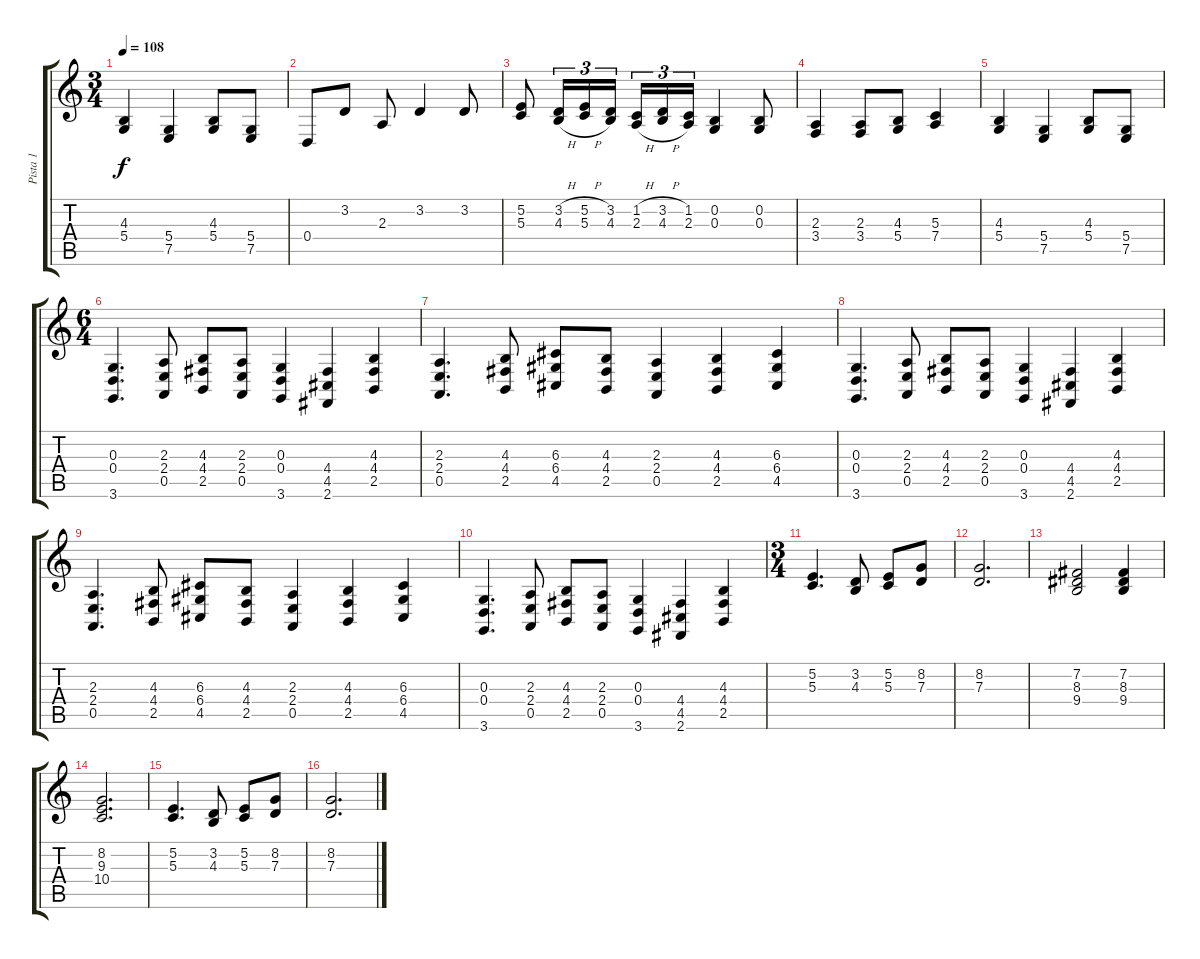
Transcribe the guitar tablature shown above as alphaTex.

\track ("Pista 1" "Pista 1") {instrument cello}
\staff {score tabs}
\tuning (E4 B3 G3 D3 A2 E2) {hide}
\ts (3 4)
\tempo 108
\clef g2
\ks c
(4.3 5.4).4{dy f} (5.4 7.5).4 (4.3 5.4).8 (5.4 7.5).8 |
0.4.8 3.2.8 2.3.8 3.2.4 3.2.8 |
(5.2 5.3).8 (3.2{h} 4.3{h}).16{tu (3 2)} (5.2{h} 5.3{h}).16{tu (3 2)} (3.2 4.3).16{tu (3 2)} (1.2{h} 2.3{h}).16{tu (3 2)} (3.2{h} 4.3{h}).16{tu (3 2)} (1.2 2.3).16{tu (3 2)} (0.2 0.3).4 (0.2 0.3).8 |
(2.3 3.4).4 (2.3 3.4).8 (4.3 5.4).8 (5.3 7.4).4 |
(4.3 5.4).4 (5.4 7.5).4 (4.3 5.4).8 (5.4 7.5).8 |
\ts (6 4)
(0.3 0.4 3.6).4{d} (2.3 2.4 0.5).8 (4.3 4.4 2.5).8 (2.3 2.4 0.5).8 (0.3 0.4 3.6).4 (4.4 4.5 2.6).4 (4.3 4.4 2.5).4 |
(2.3 2.4 0.5).4{d} (4.3 4.4 2.5).8 (6.3 6.4 4.5).8 (4.3 4.4 2.5).8 (2.3 2.4 0.5).4 (4.3 4.4 2.5).4 (6.3 6.4 4.5).4 |
(0.3 0.4 3.6).4{d} (2.3 2.4 0.5).8 (4.3 4.4 2.5).8 (2.3 2.4 0.5).8 (0.3 0.4 3.6).4 (4.4 4.5 2.6).4 (4.3 4.4 2.5).4 |
(2.3 2.4 0.5).4{d} (4.3 4.4 2.5).8 (6.3 6.4 4.5).8 (4.3 4.4 2.5).8 (2.3 2.4 0.5).4 (4.3 4.4 2.5).4 (6.3 6.4 4.5).4 |
(0.3 0.4 3.6).4{d} (2.3 2.4 0.5).8 (4.3 4.4 2.5).8 (2.3 2.4 0.5).8 (0.3 0.4 3.6).4 (4.4 4.5 2.6).4 (4.3 4.4 2.5).4 |
\ts (3 4)
(5.2 5.3).4{d} (3.2 4.3).8 (5.2 5.3).8 (8.2 7.3).8 |
(8.2 7.3).2{d} |
(7.2 8.3 9.4).2 (7.2 8.3 9.4).4 |
(8.2 9.3 10.4).2{d} |
(5.2 5.3).4{d} (3.2 4.3).8 (5.2 5.3).8 (8.2 7.3).8 |
(8.2 7.3).2{d}
